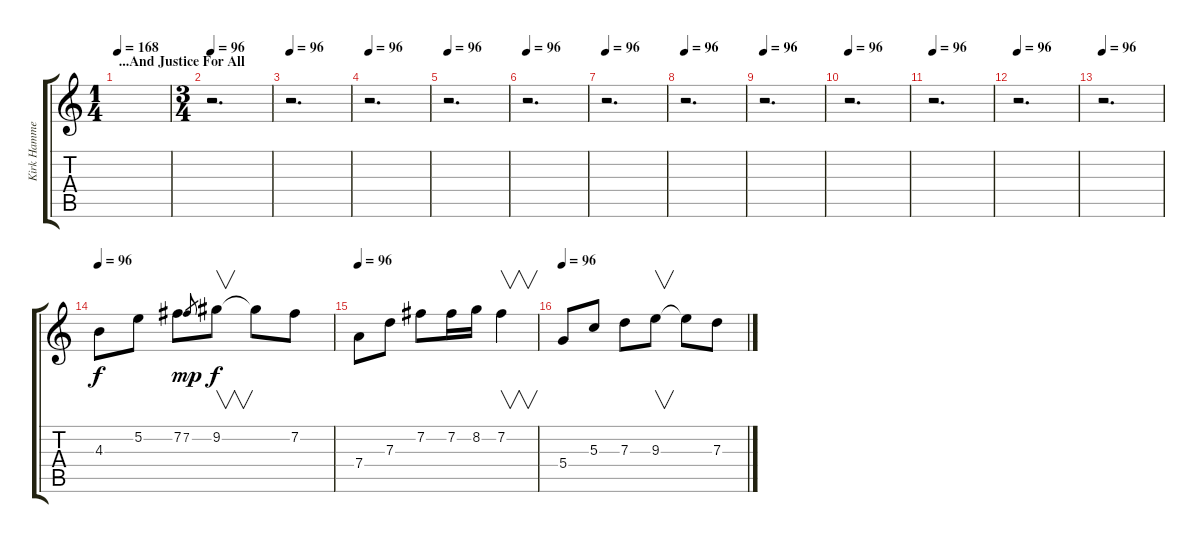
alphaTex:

\track ("Kirk Hammett Overdrive" "Kirk Hamme") {instrument overdrivenguitar}
\staff {score tabs}
\tuning (E4 B3 G3 D3 A2 E2) {hide}
\ts (1 4)
\section ("" "...And Justice For All")
\tempo 168
\tempo 96
\tempo 168
\clef g2
\ks c
|
\ts (3 4)
\tempo 96
r.2{d} |
\tempo 96
r.2{d} |
\tempo 96
r.2{d} |
\tempo 96
r.2{d} |
\tempo 96
r.2{d} |
\tempo 96
r.2{d} |
\tempo 96
r.2{d} |
\tempo 96
r.2{d} |
\tempo 96
r.2{d} |
\tempo 96
r.2{d} |
\tempo 96
r.2{d} |
\tempo 96
r.2{d} |
\tempo 96
4.3.8 5.2.8 7.2.8 7.2.8{gr dy mp} 9.2.8{v dy f} 9.2{t}.8 7.2.8 |
\tempo 96
7.4.8 7.3.8 7.2.8 7.2.16 8.2.16 7.2.4{v} |
\tempo 96
5.4.8 5.3.8 7.3.8 9.3.8{v} 9.3{t}.8 7.3.8
